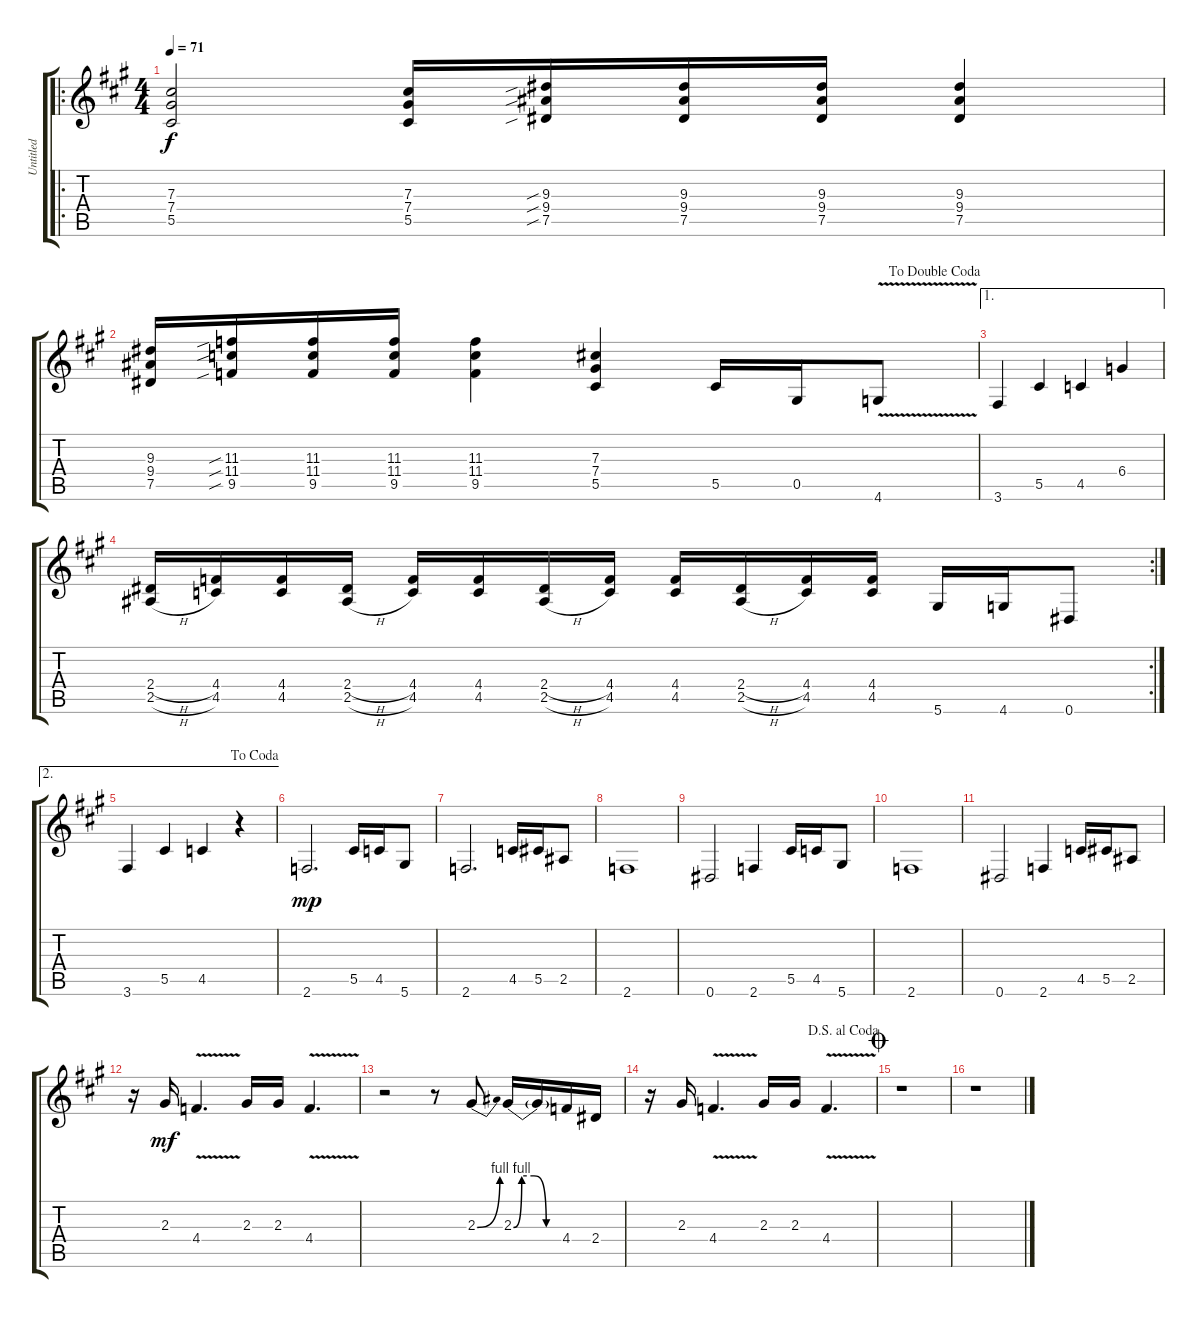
\track ("Untitled" "Untitled") {instrument distortionguitar}
\staff {score tabs}
\tuning (Eb4 Bb3 Gb3 Db3 Ab2 Eb2) {hide}
\ro
\ts (4 4)
\tempo 71
\clef g2
\ks a
(7.3 7.4 5.5).2{dy f} (7.3 7.4 5.5).16 (9.3{sib} 9.4{sib} 7.5{sib}).16 (9.3 9.4 7.5).16 (9.3 9.4 7.5).16 (9.3 9.4 7.5).4 |
\jump dadoublecoda
(9.3 9.4 7.5).16 (11.3{sib} 11.4{sib} 9.5{sib}).16 (11.3 11.4 9.5).16 (11.3 11.4 9.5).16 (11.3 11.4 9.5).4 (7.3 7.4 5.5).4 5.5.16 0.5.16 4.6{v}.8 |
\ae 1
3.6.4 5.5.4 4.5.4 6.4.4 |
\rc 2
(2.4{h} 2.5{h}).16 (4.4 4.5).16 (4.4 4.5).16 (2.4{h} 2.5{h}).16 (4.4 4.5).16 (4.4 4.5).16 (2.4{h} 2.5{h}).16 (4.4 4.5).16 (4.4 4.5).16 (2.4{h} 2.5{h}).16 (4.4 4.5).16 (4.4 4.5).16 5.6.16 4.6.16 0.6.8 |
\ae 2
\jump dacoda
3.6.4 5.5.4 4.5.4 r.4 |
2.6.2{d dy mp} 5.5.16 4.5.16 5.6.8 |
2.6.2{d} 4.5.16 5.5.16 2.5.8 |
2.6.1 |
0.6.2 2.6.4 5.5.16 4.5.16 5.6.8 |
2.6.1 |
0.6.2 2.6.4 4.5.16 5.5.16 2.5.8 |
r.16 2.3.16{dy mf} 4.4{v}.4{d} 2.3.16 2.3.16 4.4{v}.4{d} |
r.2 r.8 2.3{be (bend 0 0 60 4)}.8 2.3{be (custom 0 0 10 4 25 4 40 0 60 0)}.16 2.3{t}.16 4.4.16 2.4.16 |
\jump dalsegnoalcoda
r.16 2.3.16 4.4{v}.4{d} 2.3.16 2.3.16 4.4{v}.4{d} |
\jump coda
r.1 |
r.1
